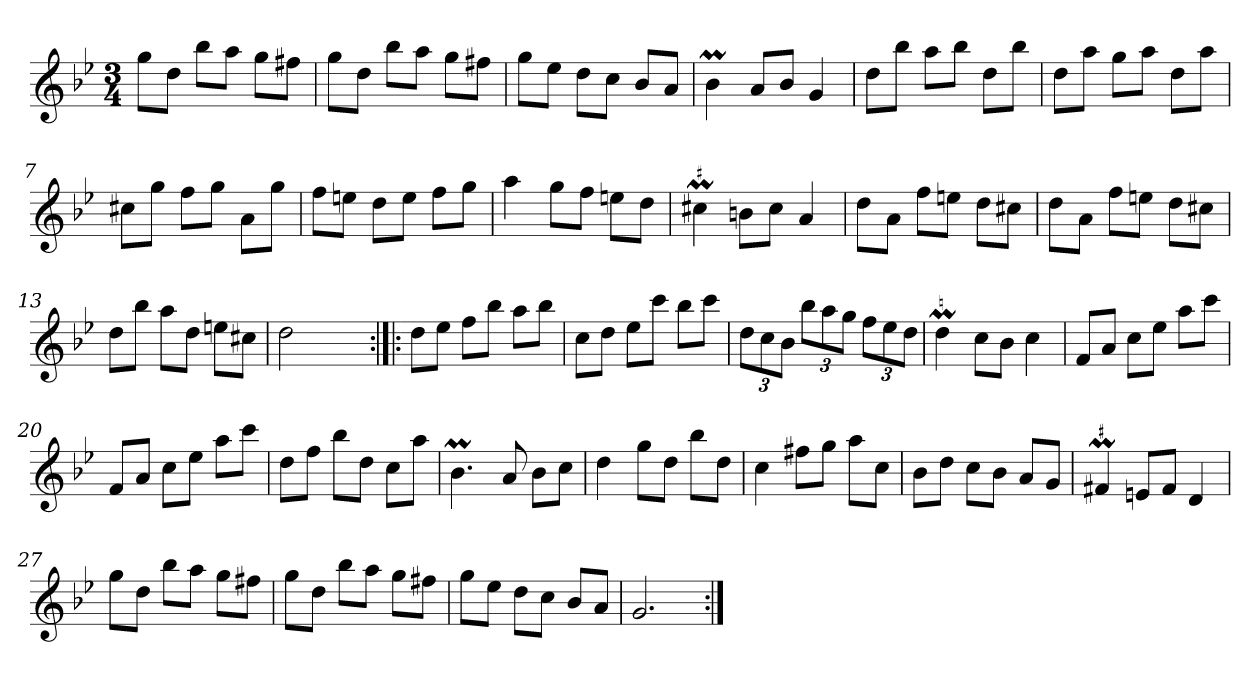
**kern
*part1
*staff1
*clefG2
*k[b-e-]
*g:
*M3/4
*MM120
=1
8gg\L
8dd\J
8bb-\L
8aa\J
8gg\L
8ff#X\J
=2
8gg\L
8dd\J
8bb-\L
8aa\J
8gg\L
8ff#X\J
=3
8gg\L
8ee-\J
8dd\L
8cc\J
8b-/L
8a/J
=4
4b-M
8a/L
8b-/J
4g
=5
8dd\L
8bb-\J
8aa\L
8bb-\J
8dd\L
8bb-\J
=6
8dd\L
8aa\J
8gg\L
8aa\J
8dd\L
8aa\J
=7
8cc#X\L
8gg\J
8ff\L
8gg\J
8a\L
8gg\J
=8
8ff\L
8een\J
8dd\L
8ee\J
8ff\L
8gg\J
=9
4aa
8gg\L
8ff\J
8een\L
8dd\J
=10
!LO:MOR:acc=#
4cc#XM
8bn\L
8cc#\J
4a
=11
8dd\L
8a\J
8ff\L
8een\J
8dd\L
8cc#X\J
=12
8dd\L
8a\J
8ff\L
8een\J
8dd\L
8cc#X\J
=13
8dd\L
8bb-\J
8aa\L
8dd\J
8een\L
8cc#X\J
=14
2dd
4ryy
=15:|!|:
8dd\L
8ee-\J
8ff\L
8bb-\J
8aa\L
8bb-\J
=16
8cc\L
8dd\J
8ee-\L
8ccc\J
8bb-\L
8ccc\J
=17
12dd\L
12cc\
12b-\J
12bb-\L
12aa\
12gg\J
12ff\L
12ee-\
12dd\J
=18
4ddM
8cc\L
8b-\J
4cc
=19
8f/L
8a/J
8cc\L
8ee-\J
8aa\L
8ccc\J
=20
8f/L
8a/J
8cc\L
8ee-\J
8aa\L
8ccc\J
=21
8dd\L
8ff\J
8bb-\L
8dd\J
8cc\L
8aa\J
=22
4.b-M
8a
8b-\L
8cc\J
=23
4dd
8gg\L
8dd\J
8bb-\L
8dd\J
=24
4cc
8ff#X\L
8gg\J
8aa\L
8cc\J
=25
8b-\L
8dd\J
8cc\L
8b-\J
8a/L
8g/J
=26
!LO:MOR:acc=#
4f#XM
8en/L
8f#/J
4d
=27
8gg\L
8dd\J
8bb-\L
8aa\J
8gg\L
8ff#X\J
=28
8gg\L
8dd\J
8bb-\L
8aa\J
8gg\L
8ff#X\J
=29
8gg\L
8ee-\J
8dd\L
8cc\J
8b-/L
8a/J
=30
2.g
=:|!
*-
